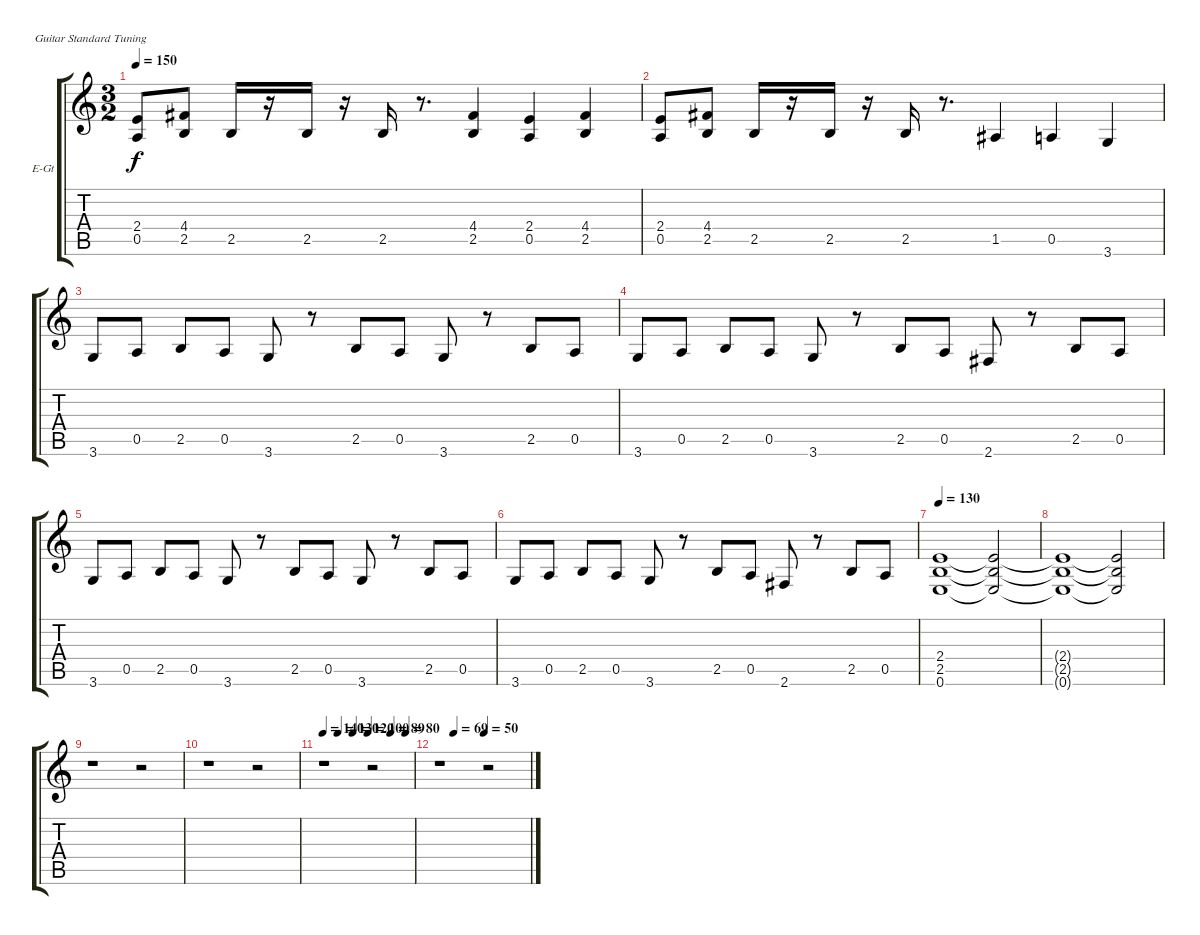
\bracketExtendMode groupsimilarinstruments
\firstSystemTrackNameOrientation horizontal
\otherSystemsTrackNameOrientation horizontal
\track ("Гитара 1" "E-Gt") {instrument distortionguitar}
\staff {score tabs}
\tuning (E4 B3 G3 D3 A2 E2)
\ts (3 2)
\tempo 150
\clef g2
\ks c
(2.4 0.5).8{dy f} (4.4 2.5).8 2.5.16 r.16 2.5.16 r.16 2.5.16 r.8{d} (4.4 2.5).4 (2.4 0.5).4 (4.4 2.5).4 |
(2.4 0.5).8 (4.4 2.5).8 2.5.16 r.16 2.5.16 r.16 2.5.16 r.8{d} 1.5.4 0.5.4 3.6.4 |
3.6.8 0.5.8 2.5.8 0.5.8 3.6.8 r.8 2.5.8 0.5.8 3.6.8 r.8 2.5.8 0.5.8 |
3.6.8 0.5.8 2.5.8 0.5.8 3.6.8 r.8 2.5.8 0.5.8 2.6.8 r.8 2.5.8 0.5.8 |
3.6.8 0.5.8 2.5.8 0.5.8 3.6.8 r.8 2.5.8 0.5.8 3.6.8 r.8 2.5.8 0.5.8 |
3.6.8 0.5.8 2.5.8 0.5.8 3.6.8 r.8 2.5.8 0.5.8 2.6.8 r.8 2.5.8 0.5.8 |
\tempo 130
(2.4 2.5 0.6).1 (2.4{t} 2.5{t} 0.6{t}).2 |
(2.4{t} 2.5{t} 0.6{t}).1 (2.4{t} 2.5{t} 0.6{t}).2 |
r.1 r.2 |
r.1 r.2 |
\tempo 140
\tempo (130 0.166667)
\tempo (120 0.333333)
\tempo (100 0.5)
\tempo (89 0.75)
\tempo (80 0.916667)
r.1 r.2 |
\tempo (69 0.166667)
\tempo (50 0.5)
r.1 r.2
